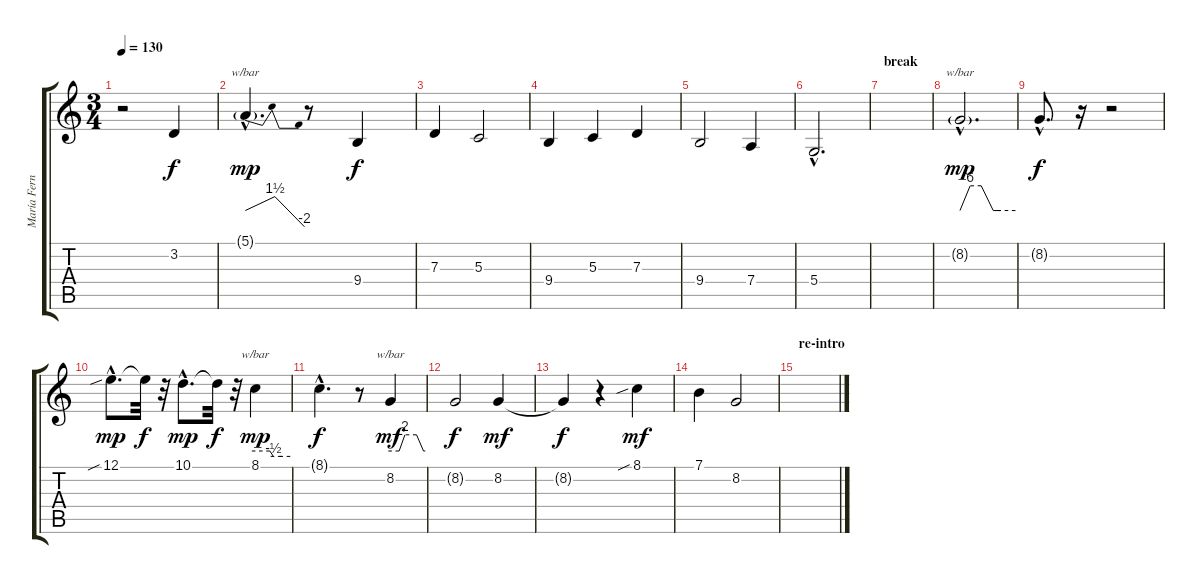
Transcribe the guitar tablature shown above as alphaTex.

\track ("María Fernanada (voz)" "María Fern") {instrument lead3calliope}
\staff {score tabs}
\tuning (E4 B3 G3 D3 A2 E2) {hide}
\ts (3 4)
\tempo 130
\clef g2
\ks c
r.2{dy f} 3.2.4 |
5.1{g hac}.4{d tbe (dip default 0 0 11 6 35 6 60 -8) dy mp} r.8 9.4.4{dy f} |
7.3.4 5.3.2 |
9.4.4 5.3.4 7.3.4 |
9.4.2 7.4.4 |
5.4{hac}.2{d} |
\section ("" "break")
|
8.2{g hac}.2{d tbe (custom default 0 0 11 24 23 24 36 0 43 0 60 0) dy mp} |
8.2{hac t}.8{d dy f} r.16 r.2 |
12.1{sib hac}.8{d dy mp} 12.1{t}.32{dy f} r.32 10.1{hac}.8{d dy mp} 10.1{t}.32{dy f} r.32 8.1.4{tbe (custom default 0 0 25 0 31 -2 45 -2 60 -2) dy mp} |
8.1{hac t}.4{d dy f} r.8 8.2.4{tbe (custom default 0 0 15 0 25 8 45 8 57 0 60 0) dy mf} |
8.2{t}.2{dy f} 8.2.4{dy mf} |
8.2{t}.4{dy f} r.4 8.1{sib}.4{dy mf} |
7.1.4 8.2.2 |
\section ("" "re-intro")
